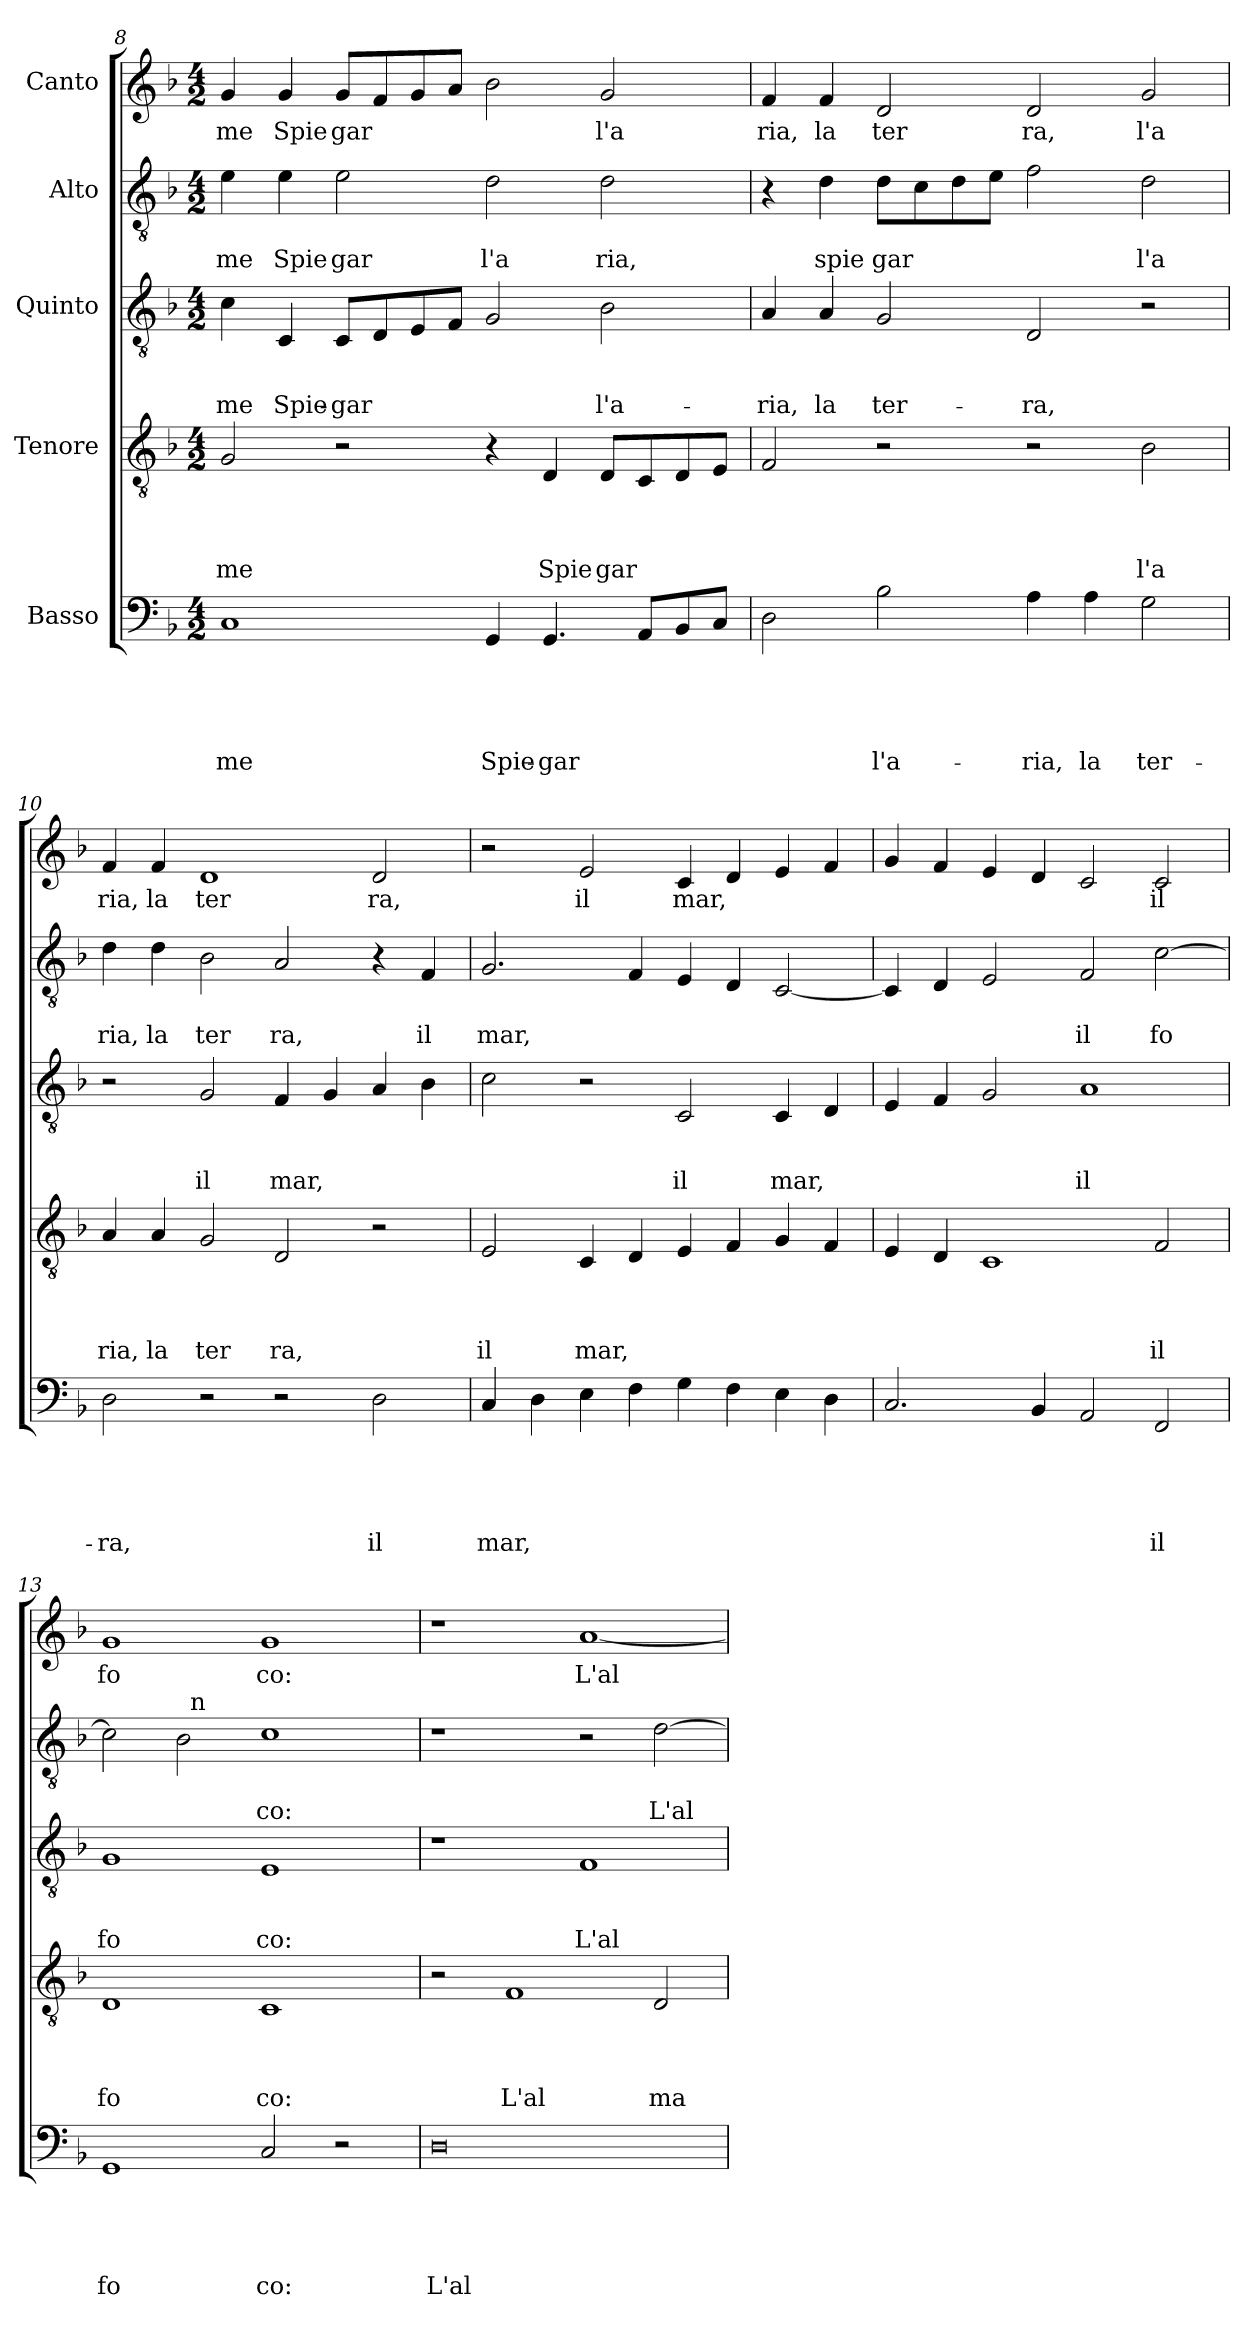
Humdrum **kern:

**kern	**text	**text	**text	**text	**text	**kern	**text	**text	**text	**text	**kern	**text	**text	**text	**kern	**text	**text	**kern	**text
*part5	*part5	*part5	*part5	*part5	*part5	*part4	*part4	*part4	*part4	*part4	*part3	*part3	*part3	*part3	*part2	*part2	*part2	*part1	*part1
*staff5	*staff5	*staff5	*staff5	*staff5	*staff5	*staff4	*staff4	*staff4	*staff4	*staff4	*staff3	*staff3	*staff3	*staff3	*staff2	*staff2	*staff2	*staff1	*staff1
*I"Basso	*	*	*	*	*	*I"Tenore	*	*	*	*	*I"Quinto	*	*	*	*I"Alto	*	*	*I"Canto	*
*clefF4	*	*	*	*	*	*clefGv2	*	*	*	*	*clefGv2	*	*	*	*clefGv2	*	*	*clefG2	*
*k[b-]	*	*	*	*	*	*k[b-]	*	*	*	*	*k[b-]	*	*	*	*k[b-]	*	*	*k[b-]	*
*F:	*	*	*	*	*	*F:	*	*	*	*	*F:	*	*	*	*F:	*	*	*F:	*
*M4/2	*	*	*	*	*	*M4/2	*	*	*	*	*M4/2	*	*	*	*M4/2	*	*	*M4/2	*
=8	=8	=8	=8	=8	=8	=8	=8	=8	=8	=8	=8	=8	=8	=8	=8	=8	=8	=8	=8
!	!	!	!	!	!LO:LY:b	!	!	!	!	!LO:LY:b	!	!	!	!LO:LY:b	!	!	!LO:LY:b	!	!LO:LY:b
1C	.	.	.	.	-me	2G/	.	.	.	me	4c\	.	.	-me	4e\	.	me	4g/	me
!	!	!	!	!	!	!	!	!	!	!	!	!	!	!LO:LY:b	!	!	!LO:LY:b	!	!LO:LY:b
.	.	.	.	.	.	.	.	.	.	.	4C/	.	.	Spie-	4e\	.	Spie	4g/	Spie
!	!	!	!	!	!	!	!	!	!	!	!	!	!	!LO:LY:b	!	!	!LO:LY:b	!	!LO:LY:b
.	.	.	.	.	.	2r	.	.	.	.	8C/L	.	.	-gar	2e\	.	gar	8g/L	gar
.	.	.	.	.	.	.	.	.	.	.	8D/	.	.	.	.	.	.	8f/	.
.	.	.	.	.	.	.	.	.	.	.	8E/	.	.	.	.	.	.	8g/	.
.	.	.	.	.	.	.	.	.	.	.	8F/J	.	.	.	.	.	.	8a/J	.
!	!	!	!	!	!LO:LY:b	!	!	!	!	!	!	!	!	!	!	!	!LO:LY:b	!	!
4GG/	.	.	.	.	Spie-	4r	.	.	.	.	2G/	.	.	.	2d\	.	l'a	2b-\	.
!	!	!	!	!	!LO:LY:b	!	!	!	!	!LO:LY:b	!	!	!	!	!	!	!	!	!
4.GG/	.	.	.	.	-gar	4D/	.	.	.	Spie	.	.	.	.	.	.	.	.	.
!	!	!	!	!	!	!	!	!	!	!LO:LY:b	!	!	!	!LO:LY:b	!	!	!LO:LY:b	!	!LO:LY:b
.	.	.	.	.	.	8D/L	.	.	.	gar	2B-\	.	.	l'a-	2d\	.	ria,	2g/	l'a
8AA/L	.	.	.	.	.	8C/	.	.	.	.	.	.	.	.	.	.	.	.	.
8BB-/	.	.	.	.	.	8D/	.	.	.	.	.	.	.	.	.	.	.	.	.
8C/J	.	.	.	.	.	8E/J	.	.	.	.	.	.	.	.	.	.	.	.	.
=9	=9	=9	=9	=9	=9	=9	=9	=9	=9	=9	=9	=9	=9	=9	=9	=9	=9	=9	=9
!	!	!	!	!	!	!	!	!	!	!	!	!	!	!LO:LY:b	!	!	!	!	!LO:LY:b
2D\	.	.	.	.	.	2F/	.	.	.	.	4A/	.	.	-ria,	4r	.	.	4f/	ria,
!	!	!	!	!	!	!	!	!	!	!	!	!	!	!LO:LY:b	!	!	!LO:LY:b	!	!LO:LY:b
.	.	.	.	.	.	.	.	.	.	.	4A/	.	.	la	4d\	.	spie	4f/	la
!	!	!	!	!	!LO:LY:b	!	!	!	!	!	!	!	!	!LO:LY:b	!	!	!LO:LY:b	!	!LO:LY:b
2B-\	.	.	.	.	l'a-	2r	.	.	.	.	2G/	.	.	ter-	8d\L	.	gar	2d/	ter
.	.	.	.	.	.	.	.	.	.	.	.	.	.	.	8c\	.	.	.	.
.	.	.	.	.	.	.	.	.	.	.	.	.	.	.	8d\	.	.	.	.
.	.	.	.	.	.	.	.	.	.	.	.	.	.	.	8e\J	.	.	.	.
!	!	!	!	!	!LO:LY:b	!	!	!	!	!	!	!	!	!LO:LY:b	!	!	!	!	!LO:LY:b
4A\	.	.	.	.	-ria,	2r	.	.	.	.	2D/	.	.	-ra,	2f\	.	.	2d/	ra,
!	!	!	!	!	!LO:LY:b	!	!	!	!	!	!	!	!	!	!	!	!	!	!
4A\	.	.	.	.	la	.	.	.	.	.	.	.	.	.	.	.	.	.	.
!	!	!	!	!	!LO:LY:b	!	!	!	!	!LO:LY:b	!	!	!	!	!	!	!LO:LY:b	!	!LO:LY:b
2G\	.	.	.	.	ter-	2B-\	.	.	.	l'a	2r	.	.	.	2d\	.	l'a	2g/	l'a
!!LO:LB:g=z
=10	=10	=10	=10	=10	=10	=10	=10	=10	=10	=10	=10	=10	=10	=10	=10	=10	=10	=10	=10
!	!	!	!	!	!LO:LY:b	!	!	!	!	!LO:LY:b	!	!	!	!	!	!	!LO:LY:b	!	!LO:LY:b
2D\	.	.	.	.	-ra,	4A/	.	.	.	ria,	2r	.	.	.	4d\	.	ria,	4f/	ria,
!	!	!	!	!	!	!	!	!	!	!LO:LY:b	!	!	!	!	!	!	!LO:LY:b	!	!LO:LY:b
.	.	.	.	.	.	4A/	.	.	.	la	.	.	.	.	4d\	.	la	4f/	la
!	!	!	!	!	!	!	!	!	!	!LO:LY:b	!	!	!	!LO:LY:b	!	!	!LO:LY:b	!	!LO:LY:b
2r	.	.	.	.	.	2G/	.	.	.	ter	2G/	.	.	il	2B-\	.	ter	1d	ter
!	!	!	!	!	!	!	!	!	!	!LO:LY:b	!	!	!	!LO:LY:b	!	!	!LO:LY:b	!	!
2r	.	.	.	.	.	2D/	.	.	.	ra,	4F/	.	.	mar,	2A/	.	ra,	.	.
.	.	.	.	.	.	.	.	.	.	.	4G/	.	.	.	.	.	.	.	.
!	!	!	!	!	!LO:LY:b	!	!	!	!	!	!	!	!	!	!	!	!	!	!LO:LY:b
2D\	.	.	.	.	il	2r	.	.	.	.	4A/	.	.	.	4r	.	.	2d/	ra,
!	!	!	!	!	!	!	!	!	!	!	!	!	!	!	!	!	!LO:LY:b	!	!
.	.	.	.	.	.	.	.	.	.	.	4B-\	.	.	.	4F/	.	il	.	.
=11	=11	=11	=11	=11	=11	=11	=11	=11	=11	=11	=11	=11	=11	=11	=11	=11	=11	=11	=11
!	!	!	!	!	!LO:LY:b	!	!	!	!	!LO:LY:b	!	!	!	!	!	!	!LO:LY:b	!	!
4C/	.	.	.	.	mar,	2E/	.	.	.	il	2c\	.	.	.	2.G/	.	mar,	2r	.
4D\	.	.	.	.	.	.	.	.	.	.	.	.	.	.	.	.	.	.	.
!	!	!	!	!	!	!	!	!	!	!LO:LY:b	!	!	!	!	!	!	!	!	!LO:LY:b
4E\	.	.	.	.	.	4C/	.	.	.	mar,	2r	.	.	.	.	.	.	2e/	il
4F\	.	.	.	.	.	4D/	.	.	.	.	.	.	.	.	4F/	.	.	.	.
!	!	!	!	!	!	!	!	!	!	!	!	!	!	!LO:LY:b	!	!	!	!	!LO:LY:b
4G\	.	.	.	.	.	4E/	.	.	.	.	2C/	.	.	il	4E/	.	.	4c/	mar,
4F\	.	.	.	.	.	4F/	.	.	.	.	.	.	.	.	4D/	.	.	4d/	.
!	!	!	!	!	!	!	!	!	!	!	!	!	!	!LO:LY:b	!	!	!	!	!
4E\	.	.	.	.	.	4G/	.	.	.	.	4C/	.	.	mar,	[<2C/	.	.	4e/	.
4D\	.	.	.	.	.	4F/	.	.	.	.	4D/	.	.	.	.	.	.	4f/	.
=12	=12	=12	=12	=12	=12	=12	=12	=12	=12	=12	=12	=12	=12	=12	=12	=12	=12	=12	=12
2.C/	.	.	.	.	.	4E/	.	.	.	.	4E/	.	.	.	4C/]	.	.	4g/	.
.	.	.	.	.	.	4D/	.	.	.	.	4F/	.	.	.	4D/	.	.	4f/	.
.	.	.	.	.	.	1C	.	.	.	.	2G/	.	.	.	2E/	.	.	4e/	.
4BB-/	.	.	.	.	.	.	.	.	.	.	.	.	.	.	.	.	.	4d/	.
!	!	!	!	!	!	!	!	!	!	!	!	!	!	!LO:LY:b	!	!	!LO:LY:b	!	!
2AA/	.	.	.	.	.	.	.	.	.	.	1A	.	.	il	2F/	.	il	2c/	.
!	!	!	!	!	!LO:LY:b	!	!	!	!	!LO:LY:b	!	!	!	!	!	!	!LO:LY:b	!	!LO:LY:b
2FF/	.	.	.	.	il	2F/	.	.	.	il	.	.	.	.	[>2c\	.	fo	2c/	il
=13	=13	=13	=13	=13	=13	=13	=13	=13	=13	=13	=13	=13	=13	=13	=13	=13	=13	=13	=13
!	!	!	!	!	!LO:LY:b	!	!	!	!	!LO:LY:b	!	!	!	!LO:LY:b	!	!	!	!	!LO:LY:b
*	*	*	*	*	*	*	*	*	*	*	*	*	*	*	*^	*	*	*	*
1GG	.	.	.	.	fo	1D	.	.	.	fo	1G	.	.	fo	2c\]	2ryy	.	.	1g	fo
.	.	.	.	.	.	.	.	.	.	.	.	.	.	.	2B-\	32ryy	.	.	.	.
!	!	!	!	!	!	!	!	!	!	!	!	!	!	!	!	!LO:TX:a:t=n	!	!	!	!
.	.	.	.	.	.	.	.	.	.	.	.	.	.	.	.	1ryy	.	.	.	.
!	!	!	!	!	!LO:LY:b	!	!	!	!	!LO:LY:b	!	!	!	!LO:LY:b	!	!	!	!LO:LY:b	!	!LO:LY:b
2C/	.	.	.	.	co:	1C	.	.	.	co:	1E	.	.	co:	1c	.	.	co:	1g	co:
2r	.	.	.	.	.	.	.	.	.	.	.	.	.	.	.	.	.	.	.	.
.	.	.	.	.	.	.	.	.	.	.	.	.	.	.	.	4...ryy	.	.	.	.
=14	=14	=14	=14	=14	=14	=14	=14	=14	=14	=14	=14	=14	=14	=14	=14	=14	=14	=14	=14	=14
!	!	!	!	!	!LO:LY:b	!	!	!	!	!	!	!	!	!	!	!	!	!	!	!
*	*	*	*	*	*	*	*	*	*	*	*	*	*	*	*v	*v	*	*	*	*
0D	.	.	.	.	L'al	2r	.	.	.	.	1r	.	.	.	1r	.	.	1r	.
!	!	!	!	!	!	!	!	!	!	!LO:LY:b	!	!	!	!	!	!	!	!	!
.	.	.	.	.	.	1F	.	.	.	L'al	.	.	.	.	.	.	.	.	.
!	!	!	!	!	!	!	!	!	!	!	!	!	!	!LO:LY:b	!	!	!	!	!LO:LY:b
.	.	.	.	.	.	.	.	.	.	.	1F	.	.	L'al	2r	.	.	[>1a	L'al
!	!	!	!	!	!	!	!	!	!	!LO:LY:b	!	!	!	!	!	!	!LO:LY:b	!	!
.	.	.	.	.	.	2D/	.	.	.	ma	.	.	.	.	[>2d\	.	L'al	.	.
=	=	=	=	=	=	=	=	=	=	=	=	=	=	=	=	=	=	=	=
*-	*-	*-	*-	*-	*-	*-	*-	*-	*-	*-	*-	*-	*-	*-	*-	*-	*-	*-	*-
